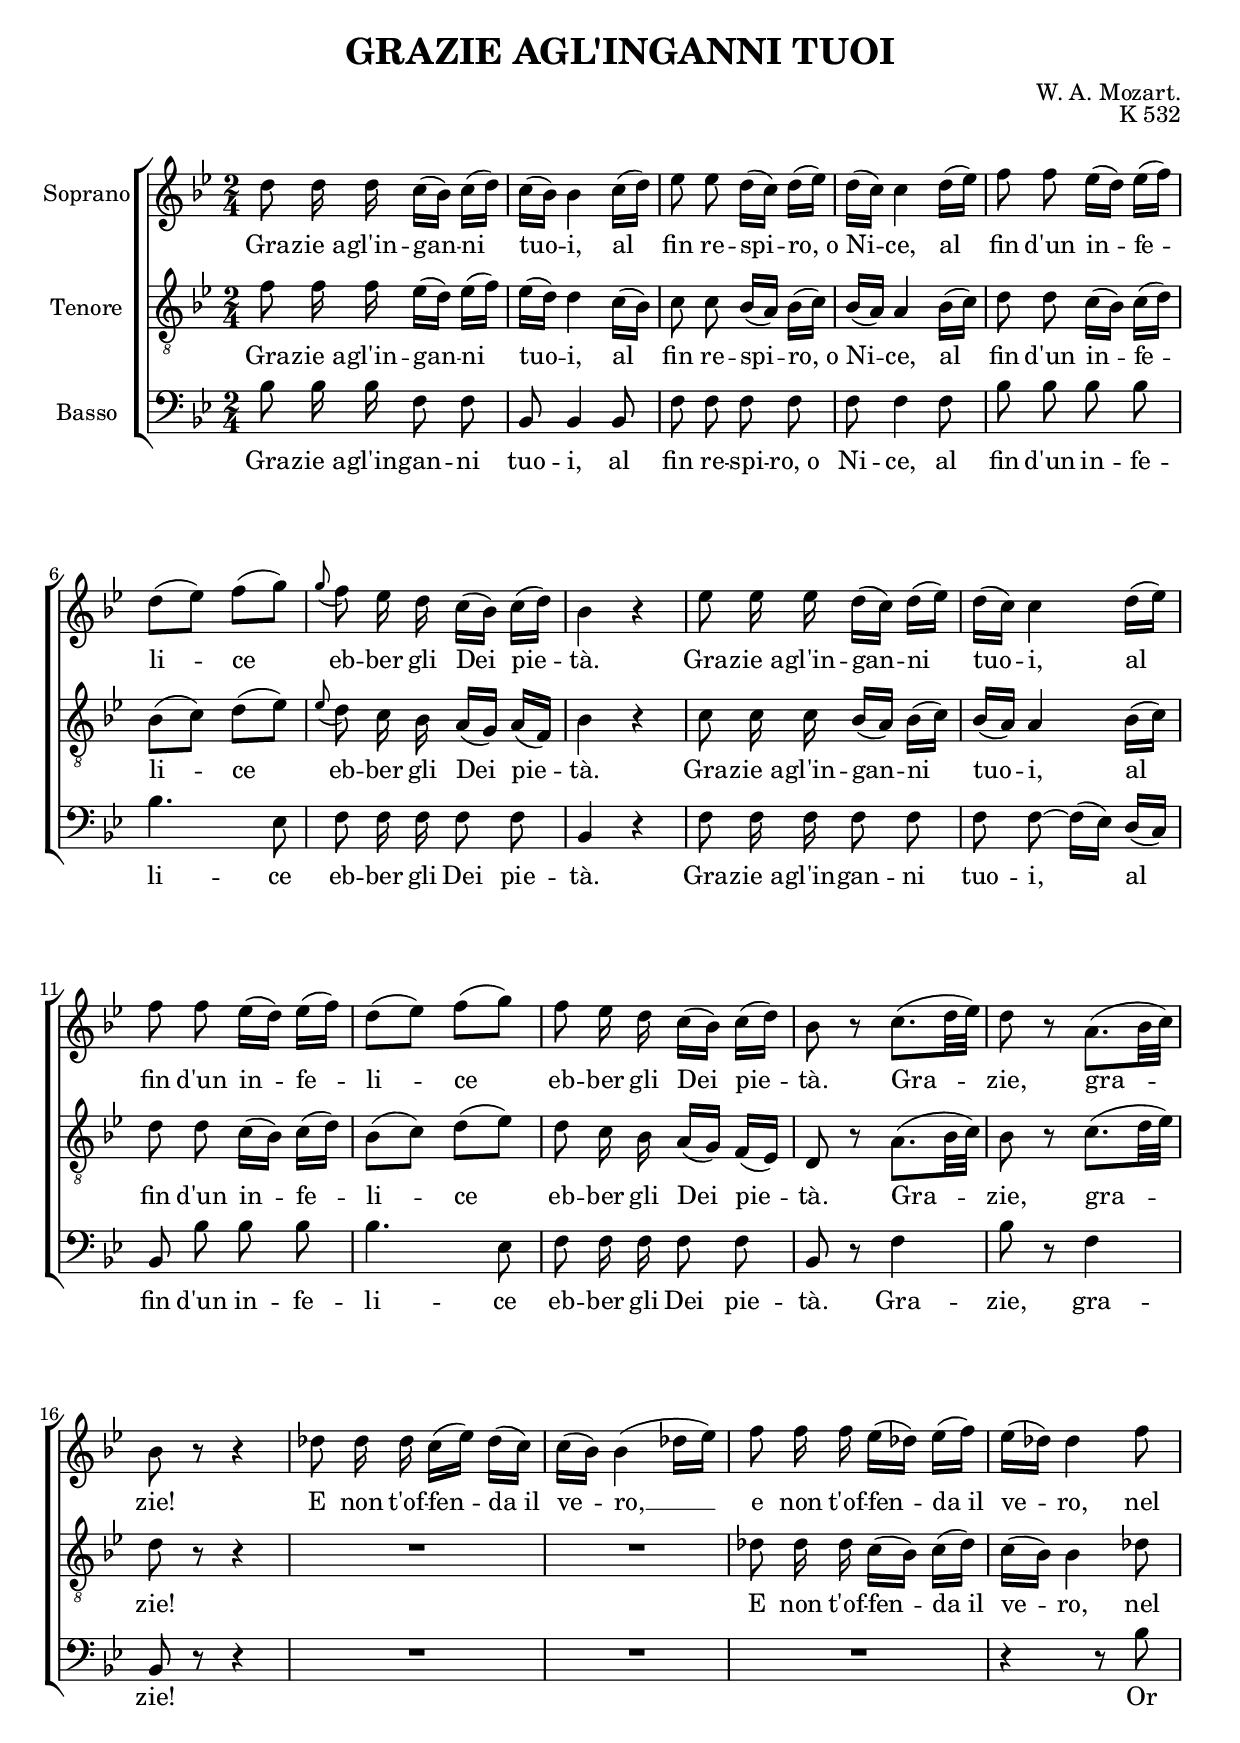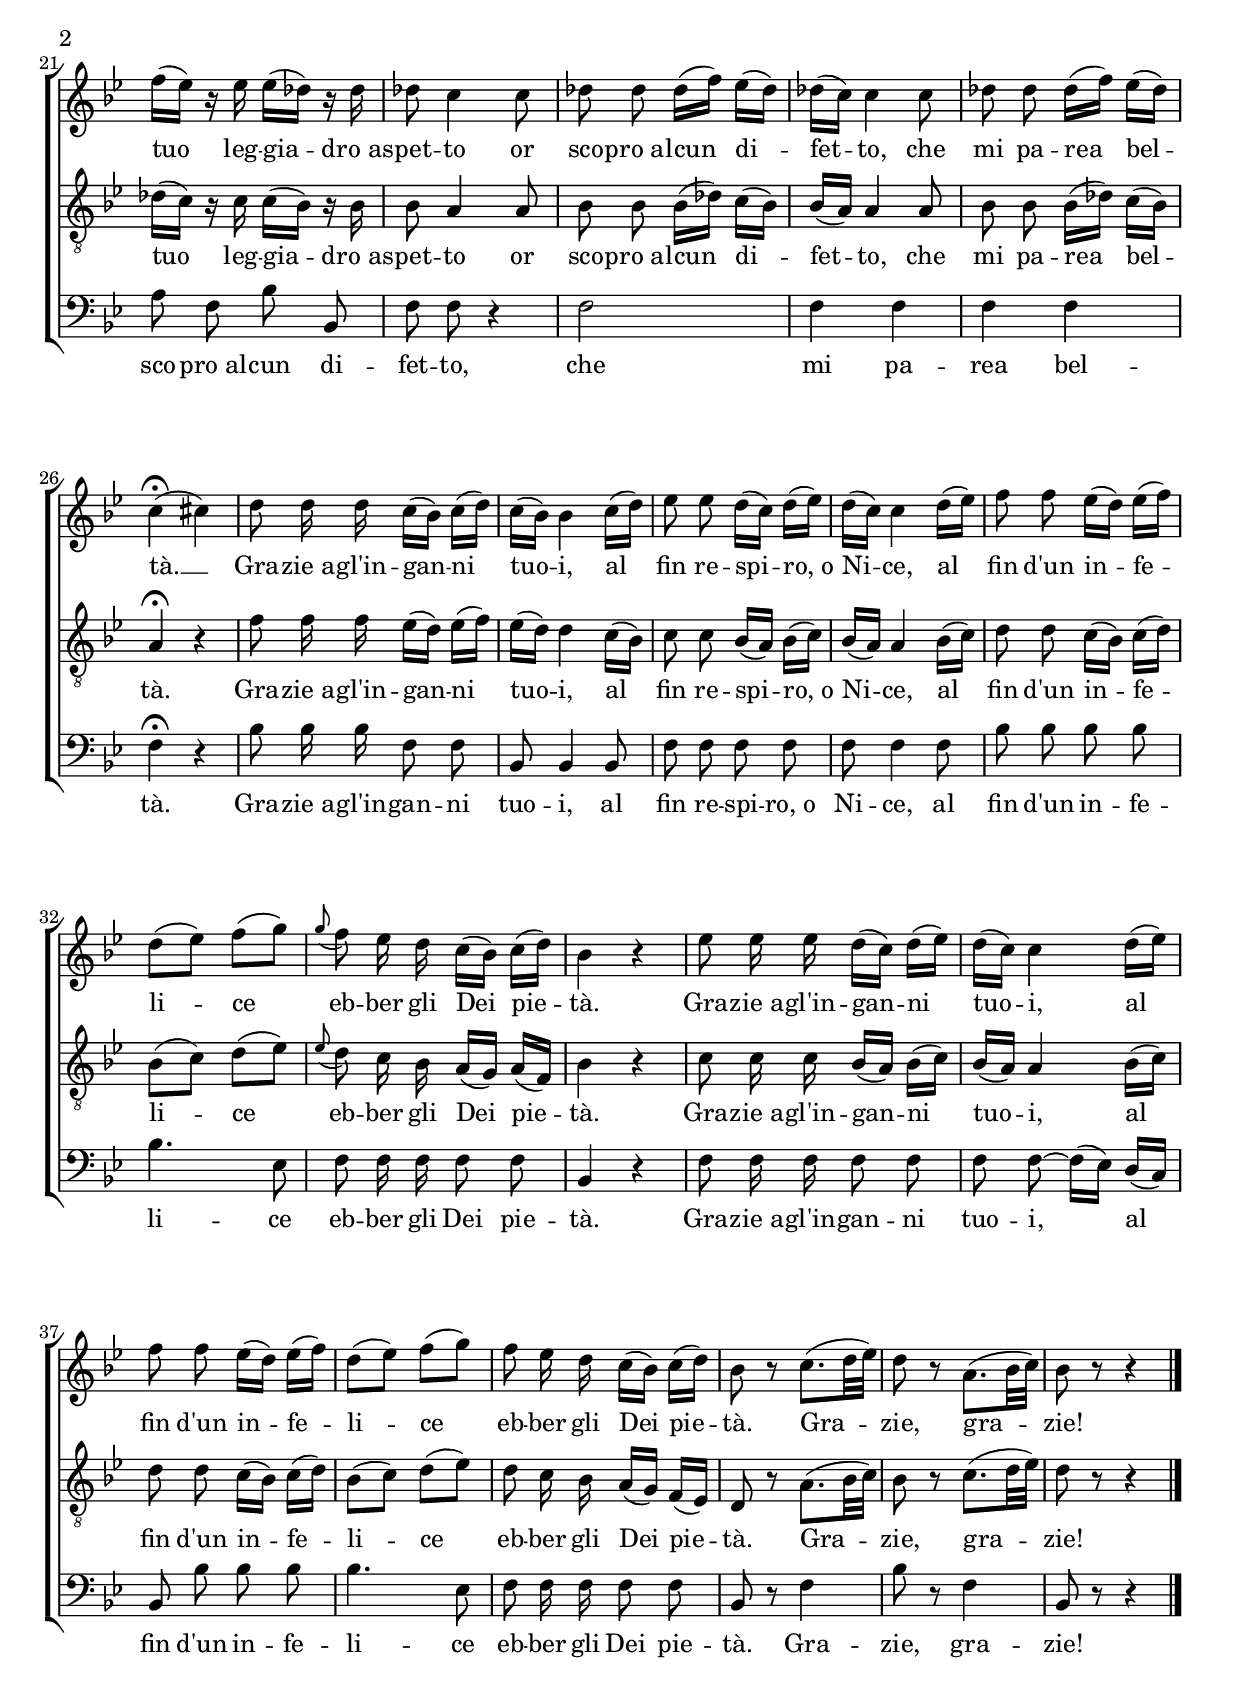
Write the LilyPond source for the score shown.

\version "2.8.12"

\header {
   title = "GRAZIE AGL'INGANNI TUOI"
   composer = "W. A. Mozart."
   opus = "K 532"
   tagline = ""
}

global = {
   \key bes \major
   \time 2/4
   \autoBeamOff
}

verse = \lyricmode {
   Gra -- zie_a -- gl'in -- gan -- ni | tuo -- i, al |
   fin re -- spi -- ro,_o | Ni -- ce, al |
   fin d'un in -- fe -- | li -- ce | eb -- ber gli Dei pie -- | tà. |
   Gra -- zie_a -- gl'in -- gan -- ni | tuo -- i, al |
   fin d'un in -- fe -- | li -- ce | eb -- ber gli Dei pie -- | tà. Gra -- | zie, gra -- | zie!
}

sopranoVerse = \relative c'' {
   d8 d16 d c[( bes]) c[( d]) | c[( bes]) bes4 c16[( d]) | es8 es d16[( c]) d[( es]) | d[( c]) c4 d16[( es]) |
   f8 f es16[( d]) es[( f]) | d8[( es]) f[( g]) | \appoggiatura g8 f8 es16 d c[( bes]) c[( d]) | bes4 r |
   es8 es16 es d[( c]) d[( es]) | d[( c]) c4 d16[( es]) | f8 f es16[( d]) es[( f]) | d8[( es]) f[( g]) | 
   f es16 d c[( bes]) c[( d]) | bes8 r c8.[( d32 es]) | d8 r a8.[( bes32 c]) | bes8 r r4 |
}

sopranoMid = \relative c'' {
   des8 des16 des c[( es]) des[( c]) | c[( bes]) bes4( des16[ es]) | f8 f16 f es[( des]) es[( f]) |
   es[( des]) des4 f8 | f16[( es]) r es es[( des]) r des | des8 c4 c8 | des des des16[( f]) es[( des]) |
   des[( c]) c4 c8 | des des des16[( f]) es[( des]) | c4\fermata( cis) |
}

sopranoNotes = { 
   \sopranoVerse 
   \sopranoMid
   \sopranoVerse 
   \bar "|."
}

sopranoMidWords = \lyricmode {
   E non t'of -- fen -- da_il | ve -- ro, __ | e non t'of -- fen -- da_il | ve -- ro, nel |
   tuo leg -- gia -- dro_as -- | pet -- to or | sco -- pro_al -- cun di -- | fet -- to, che | mi pa -- rea bel -- | tà. __ 
}

sopranoWords = {
   \verse
   \sopranoMidWords
   \verse
}




tenorVerse = \relative c' {
   f8 f16 f es[( d]) es[( f]) | es[( d]) d4 c16[( bes]) | c8 c bes16[( a]) bes[( c]) | bes[( a]) a4 bes16[( c]) |
   d8 d c16[( bes]) c[( d]) | bes8[( c]) d[( es]) | \appoggiatura es8 d8 c16 bes a[( g]) a[( f]) | bes4 r | 
   c8 c16 c bes16[( a]) bes[( c]) | bes[( a]) a4 bes16[( c]) | d8 d c16[( bes]) c[( d]) |  bes8[( c]) d[( es]) | d8 c16 bes a[( g]) f[( es]) | 
   d8 r  a'8.([ bes32 c]) | bes8 r c8.[( d32 es]) | d8 r r4 |
}

tenorMid = \relative c' {
   R2*2 | des8 des16 des c[( bes]) c[( des]) | c[( bes]) bes4 des8 |
   des16[( c]) r c c[( bes]) r bes | bes8 a4 a8 | bes bes bes16[( des]) c[( bes]) |
   bes[( a]) a4 a8 |  bes bes bes16[( des]) c[( bes]) | a4\fermata r |
}

tenorNotes = {
   \tenorVerse
   \tenorMid
   \tenorVerse
}

tenorMidWords = \lyricmode {
   E non t'of -- fen -- da_il | ve -- ro, nel |
   tuo leg -- gia -- dro_as -- | pet -- to or |
   sco -- pro_al -- cun di -- | fet -- to, che | mi pa -- rea bel -- | tà.
}

tenorWords =  {
   \verse
   \tenorMidWords
   \verse
}

bassoVerse = \relative c' {
   bes8 bes16 bes f8 f | bes,8 bes4 bes8 | f'8 f f f | f f4 f8 | bes8 bes bes bes | bes4. es,8 | f8 f16 f f8 f | bes,4 r |
   f'8 f16 f f8 f | f f~ f16[( es)] d[( c]) | bes8 bes' bes bes | bes4. es,8 | f f16 f f8 f | bes,8 r f'4 | bes8 r f4 | bes,8 r r4 |
}

bassoMid = \relative c' {
   R2 * 3 | r4 r8 bes | a f bes bes, | f' f r4 | f2 | f4 f | f f | f\fermata r
}

bassoNotes =  {
   \bassoVerse
   \bassoMid
   \bassoVerse
}

bassoMidWords = \lyricmode {
   Or | sco -- pro_al -- cun di -- | fet -- to, |
   che | mi pa -- | rea bel -- | tà.
}

bassoWords =  {
   \verse
   \bassoMidWords
   \verse
}

\score {
   \new ChoirStaff << 
      \new Staff << 
         \set Staff.instrumentName = #"Soprano"
         \new Voice = "soprano" << 
            \global
            \sopranoNotes
         >>
         \lyricsto "soprano" \new Lyrics \sopranoWords
      >>
      \new Staff <<
         \set Staff.instrumentName = #"Tenore"
         \clef "G_8"
         \new Voice = "tenor" <<
            \global
            \tenorNotes
         >>
         \lyricsto "tenor" \new Lyrics \tenorWords
      >>
      \new Staff << 
         \set Staff.instrumentName = #"Basso"
         \clef "bass"
         \new Voice = "basso" <<
            \global
            \bassoNotes
         >>
         \lyricsto "basso" \new Lyrics \bassoWords
      >>
   >>
}
